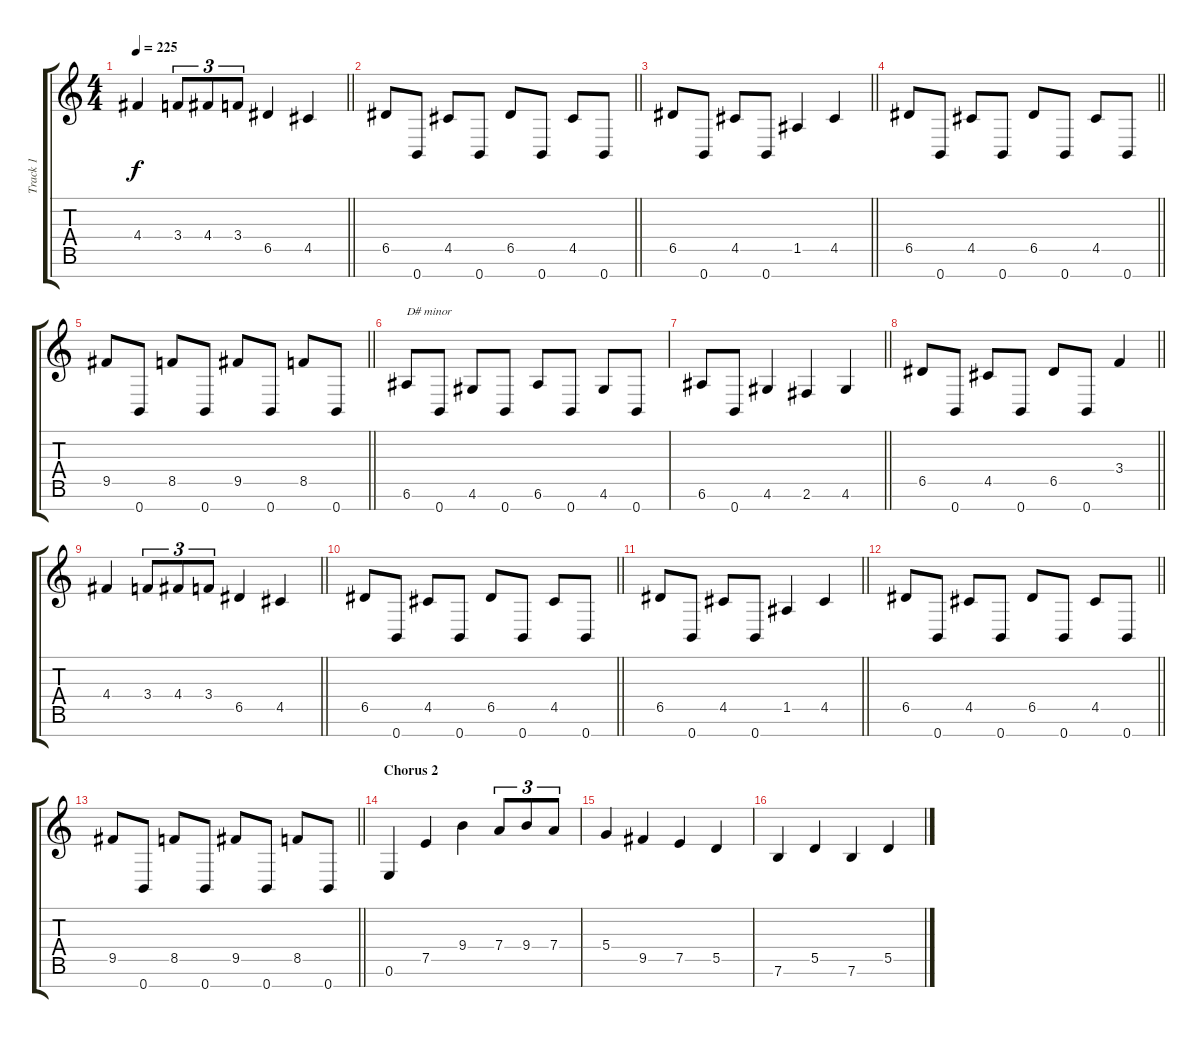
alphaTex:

\track ("Track 1" "Track 1") {instrument distortionguitar}
\staff {score tabs}
\tuning (E4 B3 G3 D3 A2 E2 B1) {hide}
\ts (4 4)
\tempo 225
\clef g2
\barLineRight lightlight
\ks c
4.4.4{dy f} 3.4.8{tu (3 2)} 4.4.8{tu (3 2)} 3.4.8{tu (3 2)} 6.5.4 4.5.4 |
\barLineRight lightlight
6.5.8 0.7.8 4.5.8 0.7.8 6.5.8 0.7.8 4.5.8 0.7.8 |
\barLineRight lightlight
6.5.8 0.7.8 4.5.8 0.7.8 1.5.4 4.5.4 |
\barLineRight lightlight
6.5.8 0.7.8 4.5.8 0.7.8 6.5.8 0.7.8 4.5.8 0.7.8 |
\barLineRight lightlight
9.5.8 0.7.8 8.5.8 0.7.8 9.5.8 0.7.8 8.5.8 0.7.8 |
6.6.8{txt "D# minor"} 0.7.8 4.6.8 0.7.8 6.6.8 0.7.8 4.6.8 0.7.8 |
\barLineRight lightlight
6.6.8 0.7.8 4.6.4 2.6.4 4.6.4 |
\barLineRight lightlight
6.5.8 0.7.8 4.5.8 0.7.8 6.5.8 0.7.8 3.4.4 |
\barLineRight lightlight
4.4.4 3.4.8{tu (3 2)} 4.4.8{tu (3 2)} 3.4.8{tu (3 2)} 6.5.4 4.5.4 |
\barLineRight lightlight
6.5.8 0.7.8 4.5.8 0.7.8 6.5.8 0.7.8 4.5.8 0.7.8 |
\barLineRight lightlight
6.5.8 0.7.8 4.5.8 0.7.8 1.5.4 4.5.4 |
\barLineRight lightlight
6.5.8 0.7.8 4.5.8 0.7.8 6.5.8 0.7.8 4.5.8 0.7.8 |
\barLineRight lightlight
9.5.8 0.7.8 8.5.8 0.7.8 9.5.8 0.7.8 8.5.8 0.7.8 |
\section ("" "Chorus 2")
0.6.4{balance 8} 7.5.4 9.4.4 7.4.8{tu (3 2)} 9.4.8{tu (3 2)} 7.4.8{tu (3 2)} |
5.4.4 9.5.4 7.5.4 5.5.4 |
7.6.4 5.5.4 7.6.4 5.5.4
